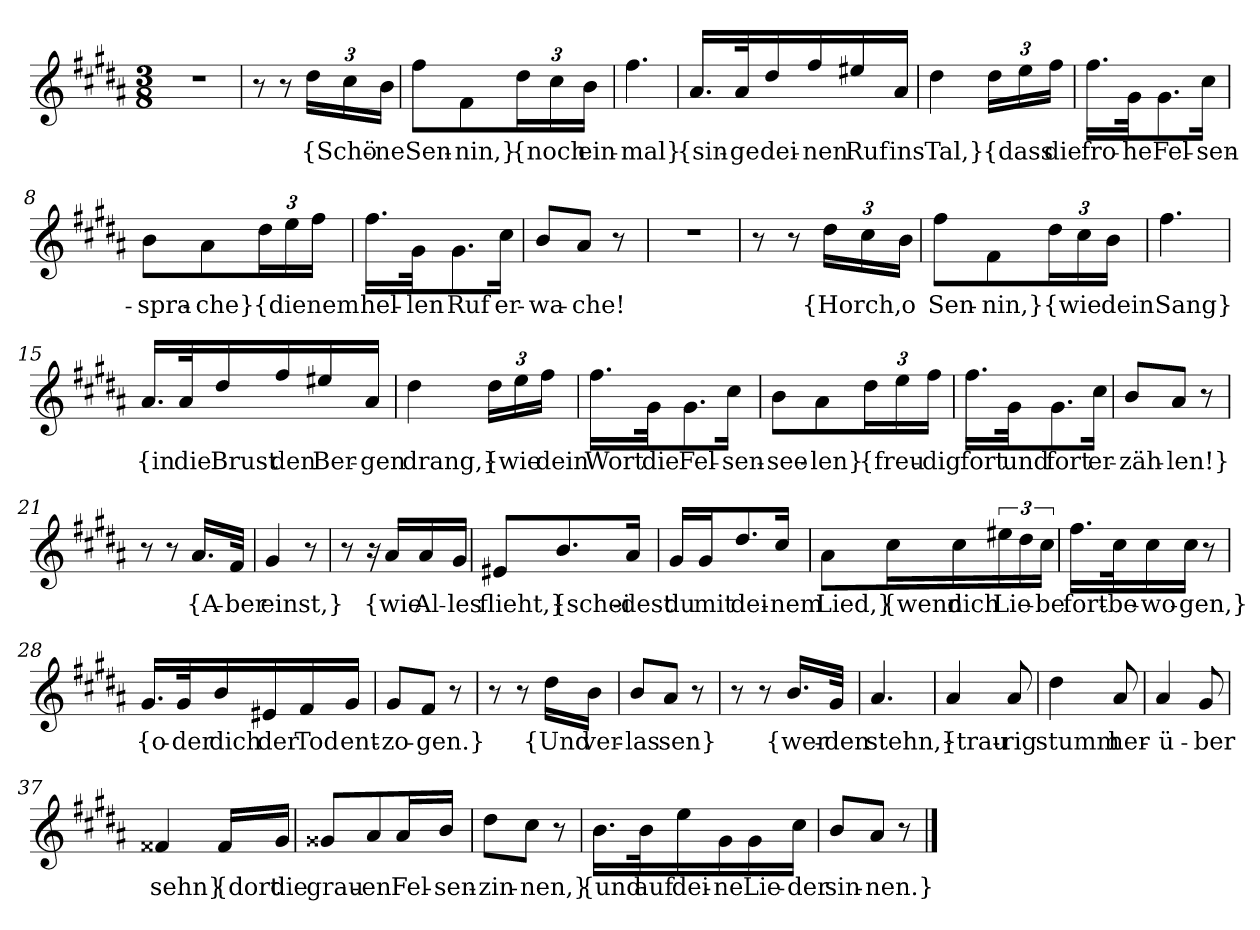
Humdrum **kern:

**kern	**text
*part1	*part1
*staff1	*staff1
*clefG2	*
*k[f#c#g#d#a#]	*
*M3/8	*
=1	=1
4.r	.
=2	=2
8r	.
8r	.
24dd#\LL	{Schö-
24cc#\	.
24b\JJ	-ne
=3	=3
8ff#\L	Sen-
8f#\	-nin,}
24dd#\L	{noch
24cc#\	.
24b\JJ	ein-
=4	=4
4.ff#	mal}
=5	=5
16.a#/LL	{sin-
32a#/K	-ge
16dd#/	dei-
16ff#/	-nen
16ee#X/	Ruf
16a#/JJ	ins
=6	=6
4dd#	Tal,}
24dd#\LL	{dass
24ee\	.
24ff#\JJ	die
=7	=7
16.ff#\LL	fro-
32g#\Jk	-he
8.g#\	Fel-
16cc#\Jk	-sen-
=8	=8
8b\L	-spra-
8a#\	-che}
24dd#\L	{die
24ee\	.
24ff#\JJ	-nem
=9	=9
16.ff#\LL	hel-
32g#\Jk	-len
8.g#\	Ruf
16cc#\Jk	er-
=10	=10
8b/L	-wa-
8a#/J	-che!
8r	.
=11	=11
4.r	.
=12	=12
8r	.
8r	.
24dd#\LL	{Horch,
24cc#\	.
24b\JJ	o
=13	=13
8ff#\L	Sen-
8f#\	-nin,}
24dd#\L	{wie
24cc#\	.
24b\JJ	dein
=14	=14
4.ff#	Sang}
=15	=15
16.a#/LL	{in
32a#/K	die
16dd#/	Brust
16ff#/	den
16ee#X/	Ber-
16a#/JJ	-gen
=16	=16
4dd#	drang,}
24dd#\LL	{wie
24ee\	.
24ff#\JJ	dein
=17	=17
16.ff#\LL	Wort
32g#\Jk	die
8.g#\	Fel-
16cc#\Jk	-sen-
=18	=18
8b\L	-see-
8a#\	-len}
24dd#\L	{freu-
24ee\	.
24ff#\JJ	-dig
=19	=19
16.ff#\LL	fort
32g#\Jk	und
8.g#\	fort
16cc#\Jk	er-
=20	=20
8b/L	-zäh-
8a#/J	-len!}
8r	.
=21	=21
8r	.
8r	.
16.a#/LL	{A-
32f#/JJk	-ber
=22	=22
4g#	einst,}
8r	.
=23	=23
8r	.
16r	.
16a#/LL	{wie
16a#/	Al-
16g#/JJ	-les
=24	=24
8e#X/L	flieht,}
8.b/	{schei-
16a#/Jk	-dest
=25	=25
16g#/LL	du
16g#/J	mit
8.dd#/	dei-
16cc#/Jk	-nem
=26	=26
8a#\L	Lied,}
16cc#\L	{wenn
16cc#\	dich
24ee#X\	Lie-
24dd#\	.
24cc#\JJ	-be
=27	=27
16.ff#\LL	fort-
32cc#\K	-be-
16cc#\	-wo-
16cc#\JJ	-gen,}
8r	.
=28	=28
16.g#/LL	{o-
32g#/K	-der
16b/	dich
16e#X/	der
16f#/	Tod
16g#/JJ	ent-
=29	=29
8g#/L	-zo-
8f#/J	-gen.}
8r	.
=30	=30
8r	.
8r	.
16dd#\LL	{Und
16b\JJ	ver-
=31	=31
8b/L	-las
8a#/J	-sen}
8r	.
=32	=32
8r	.
8r	.
16.b/LL	{wer-
32g#/JJk	-den
=33	=33
4.a#	stehn,}
=34	=34
4a#	{trau-
8a#	-rig
=35	=35
4dd#	stumm
8a#	her-
=36	=36
4a#	-ü-
8g#	-ber
=37	=37
4f##X	sehn}
16f##/LL	{dort
16g#/JJ	die
=38	=38
8g##X/L	grau-
8a#/	-en
16a#/L	Fel-
16b/JJ	-sen-
=39	=39
8dd#\L	-zin-
8cc#\J	-nen,}
8r	.
=40	=40
16.b\LL	{und
32b\K	auf
16ee\	dei-
16g#\	-ne
16g#\	Lie-
16cc#\JJ	-der
=41	=41
8b/L	sin-
8a#/J	-nen.}
8r	.
==	==
*-	*-
